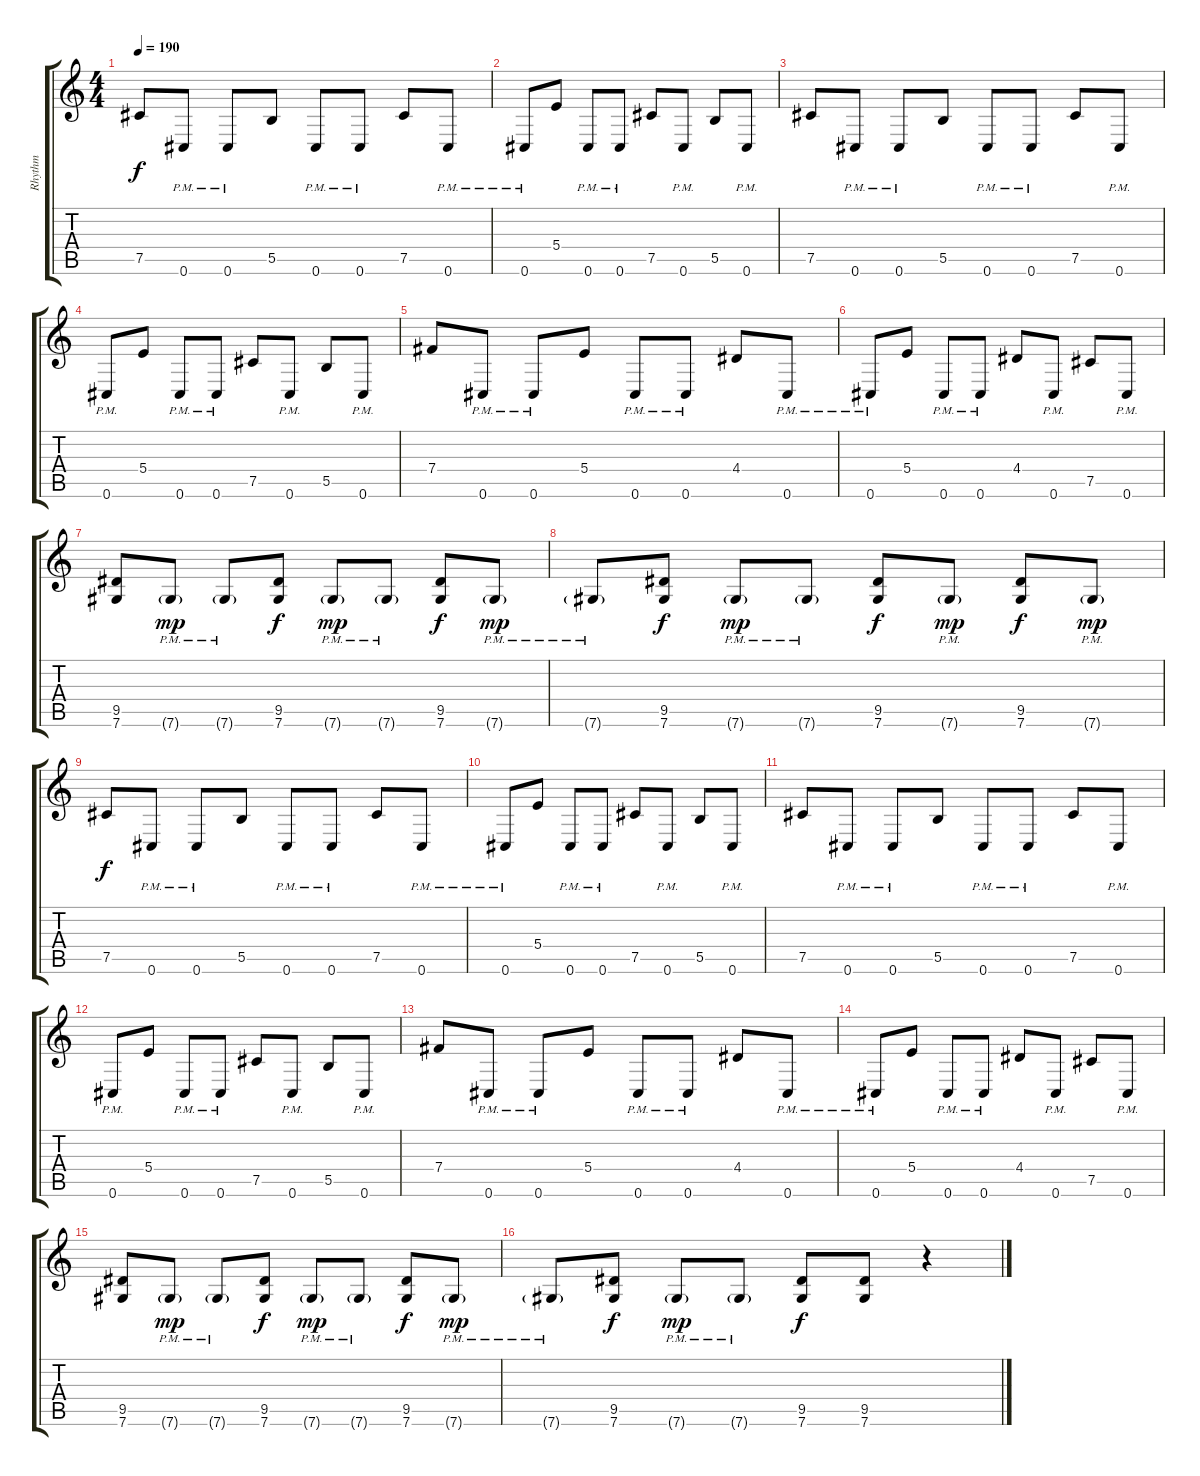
\track ("Rhythm" "Rhythm") {instrument distortionguitar}
\staff {score tabs}
\tuning (Db4 Ab3 E3 B2 Gb2 Db2) {hide}
\ts (4 4)
\tempo 190
\clef g2
\ks c
7.5.8{dy f} 0.6{pm}.8 0.6{pm}.8 5.5.8 0.6{pm}.8 0.6{pm}.8 7.5.8 0.6{pm}.8 |
0.6{pm}.8 5.4.8 0.6{pm}.8 0.6{pm}.8 7.5.8 0.6{pm}.8 5.5.8 0.6{pm}.8 |
7.5.8 0.6{pm}.8 0.6{pm}.8 5.5.8 0.6{pm}.8 0.6{pm}.8 7.5.8 0.6{pm}.8 |
0.6{pm}.8 5.4.8 0.6{pm}.8 0.6{pm}.8 7.5.8 0.6{pm}.8 5.5.8 0.6{pm}.8 |
7.4.8 0.6{pm}.8 0.6{pm}.8 5.4.8 0.6{pm}.8 0.6{pm}.8 4.4.8 0.6{pm}.8 |
0.6{pm}.8 5.4.8 0.6{pm}.8 0.6{pm}.8 4.4.8 0.6{pm}.8 7.5.8 0.6{pm}.8 |
(9.5 7.6).8 7.6{g pm}.8{dy mp} 7.6{g pm}.8 (9.5 7.6).8{dy f} 7.6{g pm}.8{dy mp} 7.6{g pm}.8 (9.5 7.6).8{dy f} 7.6{g pm}.8{dy mp} |
7.6{g pm}.8 (9.5 7.6).8{dy f} 7.6{g pm}.8{dy mp} 7.6{g pm}.8 (9.5 7.6).8{dy f} 7.6{g pm}.8{dy mp} (9.5 7.6).8{dy f} 7.6{g pm}.8{dy mp} |
7.5.8{dy f} 0.6{pm}.8 0.6{pm}.8 5.5.8 0.6{pm}.8 0.6{pm}.8 7.5.8 0.6{pm}.8 |
0.6{pm}.8 5.4.8 0.6{pm}.8 0.6{pm}.8 7.5.8 0.6{pm}.8 5.5.8 0.6{pm}.8 |
7.5.8 0.6{pm}.8 0.6{pm}.8 5.5.8 0.6{pm}.8 0.6{pm}.8 7.5.8 0.6{pm}.8 |
0.6{pm}.8 5.4.8 0.6{pm}.8 0.6{pm}.8 7.5.8 0.6{pm}.8 5.5.8 0.6{pm}.8 |
7.4.8 0.6{pm}.8 0.6{pm}.8 5.4.8 0.6{pm}.8 0.6{pm}.8 4.4.8 0.6{pm}.8 |
0.6{pm}.8 5.4.8 0.6{pm}.8 0.6{pm}.8 4.4.8 0.6{pm}.8 7.5.8 0.6{pm}.8 |
(9.5 7.6).8 7.6{g pm}.8{dy mp} 7.6{g pm}.8 (9.5 7.6).8{dy f} 7.6{g pm}.8{dy mp} 7.6{g pm}.8 (9.5 7.6).8{dy f} 7.6{g pm}.8{dy mp} |
7.6{g pm}.8 (9.5 7.6).8{dy f} 7.6{g pm}.8{dy mp} 7.6{g pm}.8 (9.5 7.6).8{dy f} (9.5 7.6).8 r.4
